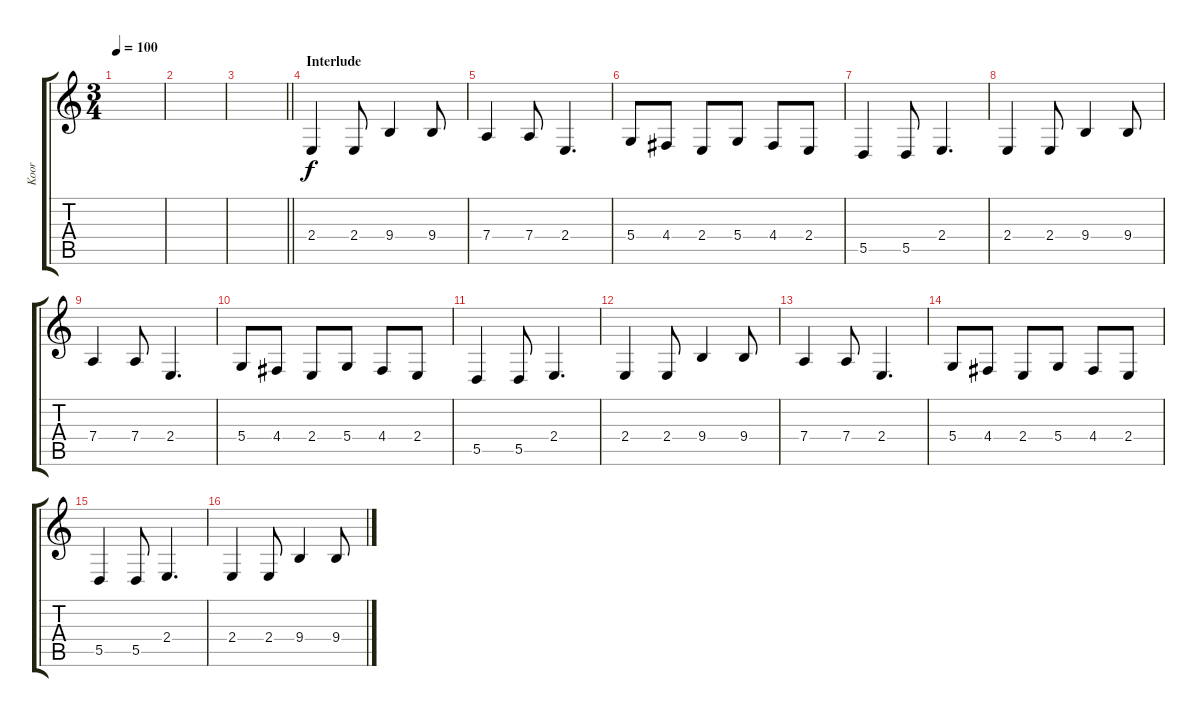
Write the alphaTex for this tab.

\track ("Koor" "Koor") {instrument choiraahs}
\staff {score tabs}
\tuning (E4 B3 G3 D3 A2 E2) {hide}
\ts (3 4)
\tempo 100
\clef g2
\ks c
|
|
\barLineRight lightlight
|
\section ("" "Interlude")
2.4.4 2.4.8 9.4.4 9.4.8 |
7.4.4 7.4.8 2.4.4{d} |
5.4.8 4.4.8 2.4.8 5.4.8 4.4.8 2.4.8 |
5.5.4 5.5.8 2.4.4{d} |
2.4.4 2.4.8 9.4.4 9.4.8 |
7.4.4 7.4.8 2.4.4{d} |
5.4.8 4.4.8 2.4.8 5.4.8 4.4.8 2.4.8 |
5.5.4 5.5.8 2.4.4{d} |
2.4.4 2.4.8 9.4.4 9.4.8 |
7.4.4 7.4.8 2.4.4{d} |
5.4.8 4.4.8 2.4.8 5.4.8 4.4.8 2.4.8 |
5.5.4 5.5.8 2.4.4{d} |
2.4.4 2.4.8 9.4.4 9.4.8
